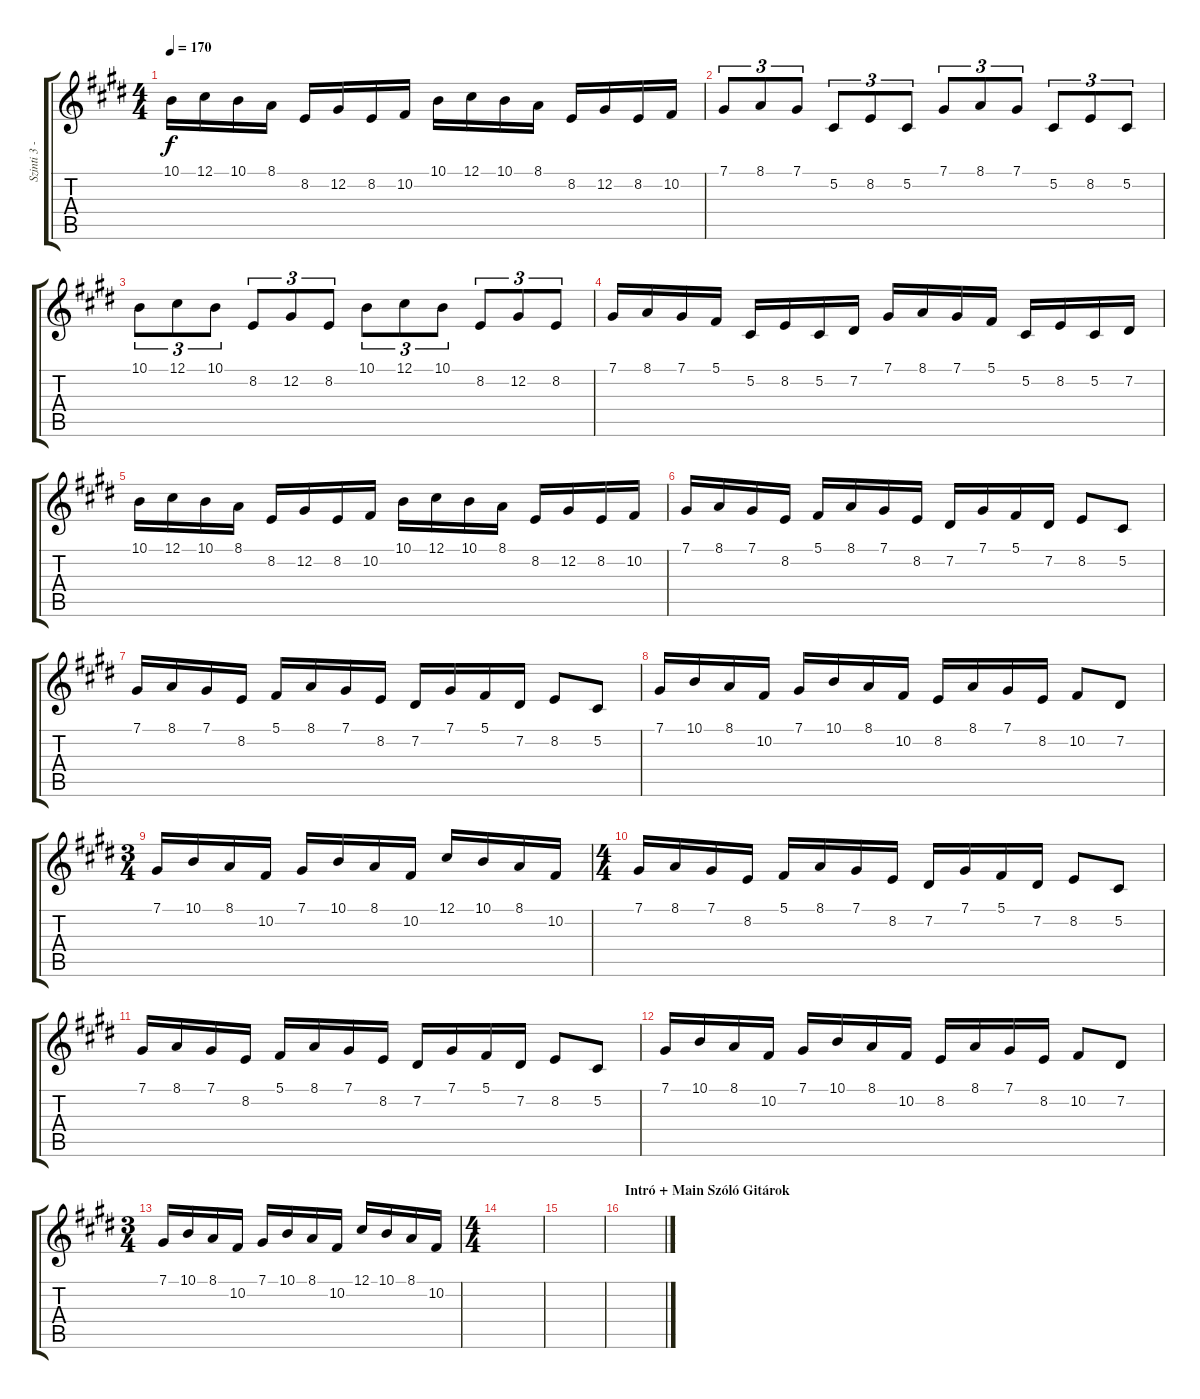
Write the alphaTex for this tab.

\track ("Szinti 3 - French Horn" "Szinti 3 -") {instrument frenchhorn}
\staff {score tabs}
\tuning (Db4 Ab3 E3 B2 Gb2 Db2) {hide}
\ts (4 4)
\tempo 170
\clef g2
\ks c#minor
10.1.16{dy f} 12.1.16 10.1.16 8.1.16 8.2.16 12.2.16 8.2.16 10.2.16 10.1.16 12.1.16 10.1.16 8.1.16 8.2.16 12.2.16 8.2.16 10.2.16 |
7.1.8{tu (3 2) volume 14} 8.1.8{tu (3 2)} 7.1.8{tu (3 2)} 5.2.8{tu (3 2)} 8.2.8{tu (3 2)} 5.2.8{tu (3 2)} 7.1.8{tu (3 2)} 8.1.8{tu (3 2)} 7.1.8{tu (3 2)} 5.2.8{tu (3 2)} 8.2.8{tu (3 2)} 5.2.8{tu (3 2)} |
10.1.8{tu (3 2)} 12.1.8{tu (3 2)} 10.1.8{tu (3 2)} 8.2.8{tu (3 2)} 12.2.8{tu (3 2)} 8.2.8{tu (3 2)} 10.1.8{tu (3 2)} 12.1.8{tu (3 2)} 10.1.8{tu (3 2)} 8.2.8{tu (3 2)} 12.2.8{tu (3 2)} 8.2.8{tu (3 2)} |
7.1.16 8.1.16 7.1.16 5.1.16 5.2.16 8.2.16 5.2.16 7.2.16 7.1.16 8.1.16 7.1.16 5.1.16 5.2.16 8.2.16 5.2.16 7.2.16 |
10.1.16 12.1.16 10.1.16 8.1.16 8.2.16 12.2.16 8.2.16 10.2.16 10.1.16 12.1.16 10.1.16 8.1.16 8.2.16 12.2.16 8.2.16 10.2.16 |
7.1.16{volume 13} 8.1.16 7.1.16 8.2.16 5.1.16 8.1.16 7.1.16 8.2.16 7.2.16 7.1.16 5.1.16 7.2.16 8.2.8 5.2.8 |
7.1.16 8.1.16 7.1.16 8.2.16 5.1.16 8.1.16 7.1.16 8.2.16 7.2.16 7.1.16 5.1.16 7.2.16 8.2.8 5.2.8 |
7.1.16 10.1.16 8.1.16 10.2.16 7.1.16 10.1.16 8.1.16 10.2.16 8.2.16 8.1.16 7.1.16 8.2.16 10.2.8 7.2.8 |
\ts (3 4)
7.1.16 10.1.16 8.1.16 10.2.16 7.1.16 10.1.16 8.1.16 10.2.16 12.1.16 10.1.16 8.1.16 10.2.16 |
\ts (4 4)
7.1.16 8.1.16 7.1.16 8.2.16 5.1.16 8.1.16 7.1.16 8.2.16 7.2.16 7.1.16 5.1.16 7.2.16 8.2.8 5.2.8 |
7.1.16 8.1.16 7.1.16 8.2.16 5.1.16 8.1.16 7.1.16 8.2.16 7.2.16 7.1.16 5.1.16 7.2.16 8.2.8 5.2.8 |
7.1.16 10.1.16 8.1.16 10.2.16 7.1.16 10.1.16 8.1.16 10.2.16 8.2.16 8.1.16 7.1.16 8.2.16 10.2.8 7.2.8 |
\ts (3 4)
7.1.16 10.1.16 8.1.16 10.2.16 7.1.16 10.1.16 8.1.16 10.2.16 12.1.16 10.1.16 8.1.16 10.2.16 |
\ts (4 4)
|
|
\section ("" "Intró + Main Szóló Gitárok")
